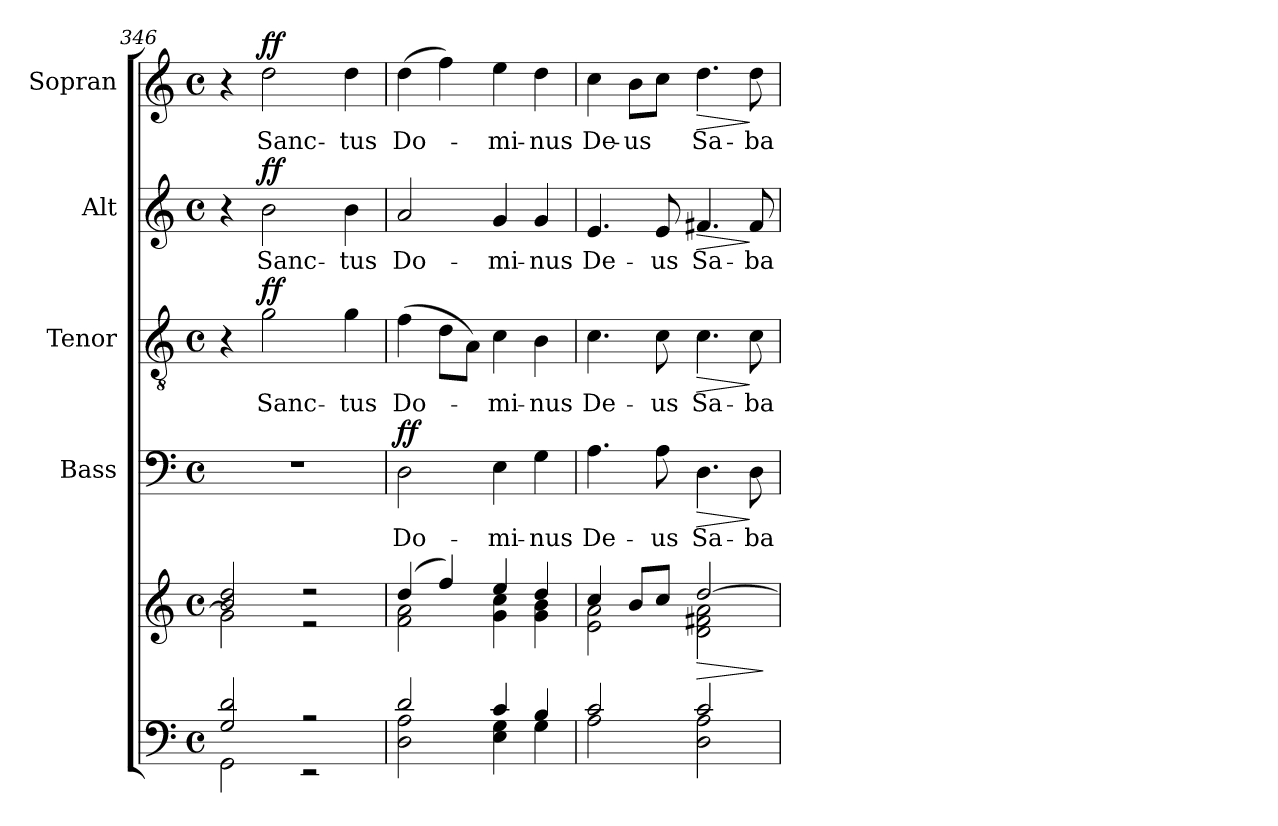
**kern	**kern	**dynam	**kern	**text	**dynam	**kern	**text	**dynam	**kern	**text	**dynam	**kern	**text	**dynam
*part5	*part5	*part5	*part4	*part4	*part4	*part3	*part3	*part3	*part2	*part2	*part2	*part1	*part1	*part1
*staff6	*staff5	*staff5/6	*staff4	*staff4	*staff4	*staff3	*staff3	*staff3	*staff2	*staff2	*staff2	*staff1	*staff1	*staff1
*	*	*	*I"Bass	*	*	*I"Tenor	*	*	*I"Alt	*	*	*I"Sopran	*	*
*	*	*	*I'B.	*	*	*I'T.	*	*	*I'A.	*	*	*I'S.	*	*
*clefF4	*clefG2	*	*clefF4	*	*	*clefGv2	*	*	*clefG2	*	*	*clefG2	*	*
*k[]	*k[]	*	*k[]	*	*	*k[]	*	*	*k[]	*	*	*k[]	*	*
*C:	*C:	*	*C:	*	*	*C:	*	*	*C:	*	*	*C:	*	*
*M4/4	*M4/4	*	*M4/4	*	*	*M4/4	*	*	*M4/4	*	*	*M4/4	*	*
*met(c)	*met(c)	*	*met(c)	*	*	*met(c)	*	*	*met(c)	*	*	*met(c)	*	*
=346	=346	=346	=346	=346	=346	=346	=346	=346	=346	=346	=346	=346	=346	=346
*^	*^	*	*	*	*	*	*	*	*	*	*	*	*	*
2G/ 2d/	2GG\	2b/ 2dd/	2g\]	.	1r	.	.	4r	.	.	4r	.	.	4r	.	.
!	!	!	!	!	!	!	!	!	!LO:LY:b	!LO:DY:a	!	!LO:LY:b	!LO:DY:a	!	!LO:LY:b	!LO:DY:a
.	.	.	.	.	.	.	.	2g\	Sanc-	ff	2b\	Sanc-	ff	2dd\	Sanc-	ff
2r	2r	2r	2r	.	.	.	.	.	.	.	.	.	.	.	.	.
!	!	!	!	!	!	!	!	!	!LO:LY:b	!	!	!LO:LY:b	!	!	!LO:LY:b	!
.	.	.	.	.	.	.	.	4g\	-tus	.	4b\	-tus	.	4dd\	-tus	.
!!LO:PB:g=z
=347	=347	=347	=347	=347	=347	=347	=347	=347	=347	=347	=347	=347	=347	=347	=347	=347
!	!	!	!	!	!	!LO:LY:b	!LO:DY:a	!	!LO:LY:b	!	!	!LO:LY:b	!	!	!LO:LY:b	!
2d/	2D\ 2A\	(4dd/	2f\ 2a\	.	2D\	Do-	ff	(>4f\	Do-	.	2a/	Do-	.	(>4dd\	Do-	.
.	.	4ff/)	.	.	.	.	.	8d\L	.	.	.	.	.	4ff\)	.	.
.	.	.	.	.	.	.	.	8A\J)	.	.	.	.	.	.	.	.
!	!	!	!	!	!	!LO:LY:b	!	!	!LO:LY:b	!	!	!LO:LY:b	!	!	!LO:LY:b	!
4c/	4E\ 4G\	4ee/	4g\ 4cc\	.	4E\	-mi-	.	4c\	-mi-	.	4g/	-mi-	.	4ee\	-mi-	.
!	!	!	!	!	!	!LO:LY:b	!	!	!LO:LY:b	!	!	!LO:LY:b	!	!	!LO:LY:b	!
4B/	4G\	4dd/	4g\ 4b\	.	4G\	-nus	.	4B\	-nus	.	4g/	-nus	.	4dd\	-nus	.
=348	=348	=348	=348	=348	=348	=348	=348	=348	=348	=348	=348	=348	=348	=348	=348	=348
!	!	!	!	!	!	!LO:LY:b	!	!	!LO:LY:b	!	!	!LO:LY:b	!	!	!LO:LY:b	!
2c/	2A\	4cc/	2e\ 2a\	.	4.A\	De-	.	4.c\	De-	.	4.e/	De-	.	4cc\	De-	.
!	!	!	!	!	!	!	!	!	!	!	!	!	!	!	!LO:LY:b	!
.	.	8b/L	.	.	.	.	.	.	.	.	.	.	.	8b\L	-us	.
!	!	!	!	!	!	!LO:LY:b	!	!	!LO:LY:b	!	!	!LO:LY:b	!	!	!	!
.	.	8cc/J	.	.	8A\	-us	.	8c\	-us	.	8e/	-us	.	8cc\J	.	.
!	!	!	!	!LO:HP:b	!	!LO:LY:b	!LO:HP:b	!	!LO:LY:b	!LO:HP:b	!	!LO:LY:b	!LO:HP:b	!	!LO:LY:b	!LO:HP:b
2c/	2D\ 2A\	[>2dd/	2d\ 2f#X\ 2a\	>	4.D\	Sa-	>	4.c\	Sa-	>	4.f#X/	Sa-	>	4.dd\	Sa-	>
!	!	!	!	!	!	!LO:LY:b	!	!	!LO:LY:b	!	!	!LO:LY:b	!	!	!LO:LY:b	!
.	.	.	.	.	8D\	-ba-	]	8c\	-ba-	]	8f#/	-ba-	]	8dd\	-ba-	]
*v	*v	*	*	*	*	*	*	*	*	*	*	*	*	*	*	*
*	*v	*v	*	*	*	*	*	*	*	*	*	*	*	*	*
.	.	]	.	.	.	.	.	.	.	.	.	.	.	.
=	=	=	=	=	=	=	=	=	=	=	=	=	=	=
*-	*-	*-	*-	*-	*-	*-	*-	*-	*-	*-	*-	*-	*-	*-
